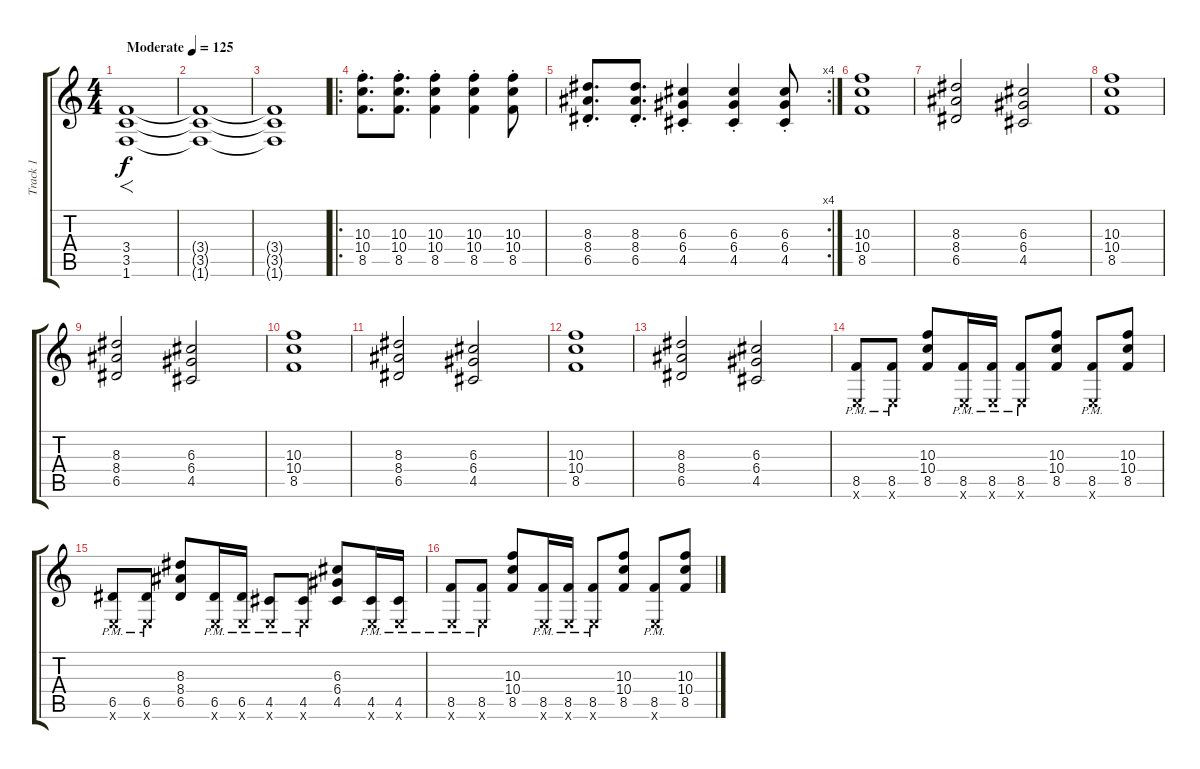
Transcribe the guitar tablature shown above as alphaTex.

\track ("Track 1" "Track 1") {instrument distortionguitar}
\staff {score tabs}
\tuning (E4 B3 G3 D3 A2 E2) {hide}
\ts (4 4)
\tempo (125 "Moderate")
\clef g2
\ks c
(3.4 3.5 1.6).1{f dy f instrument distortionguitar} |
(3.4{t} 3.5{t} 1.6{t}).1 |
(3.4{t} 3.5{t} 1.6{t}).1 |
\ro
(10.3{st} 10.4{st} 8.5{st}).8{d} (10.3{st} 10.4{st} 8.5{st}).8{d} (10.3{st} 10.4{st} 8.5{st}).4 (10.3{st} 10.4{st} 8.5{st}).4 (10.3{st} 10.4{st} 8.5{st}).8 |
\rc 4
(8.3{st} 8.4{st} 6.5{st}).8{d} (8.3{st} 8.4{st} 6.5{st}).8{d} (6.3{st} 6.4{st} 4.5{st}).4 (6.3{st} 6.4{st} 4.5{st}).4 (6.3{st} 6.4{st} 4.5{st}).8 |
(10.3 10.4 8.5).1 |
(8.3 8.4 6.5).2 (6.3 6.4 4.5).2 |
(10.3 10.4 8.5).1 |
(8.3 8.4 6.5).2 (6.3 6.4 4.5).2 |
(10.3 10.4 8.5).1 |
(8.3 8.4 6.5).2 (6.3 6.4 4.5).2 |
(10.3 10.4 8.5).1 |
(8.3 8.4 6.5).2 (6.3 6.4 4.5).2 |
(8.5{pm} 0.6{x}).8 (8.5{pm} 0.6{x}).8 (10.3 10.4 8.5).8 (8.5{pm} 0.6{x}).16 (8.5{pm} 0.6{x}).16 (8.5{pm} 0.6{x}).8 (10.3 10.4 8.5).8 (8.5{pm} 0.6{x}).8 (10.3 10.4 8.5).8 |
(6.5{pm} 0.6{x}).8 (6.5{pm} 0.6{x}).8 (8.3 8.4 6.5).8 (6.5{pm} 0.6{x}).16 (6.5{pm} 0.6{x}).16 (4.5{pm} 0.6{x}).8 (4.5{pm} 0.6{x}).8 (6.3 6.4 4.5).8 (4.5{pm} 0.6{x}).16 (4.5{pm} 0.6{x}).16 |
(8.5{pm} 0.6{x}).8 (8.5{pm} 0.6{x}).8 (10.3 10.4 8.5).8 (8.5{pm} 0.6{x}).16 (8.5{pm} 0.6{x}).16 (8.5{pm} 0.6{x}).8 (10.3 10.4 8.5).8 (8.5{pm} 0.6{x}).8 (10.3 10.4 8.5).8
